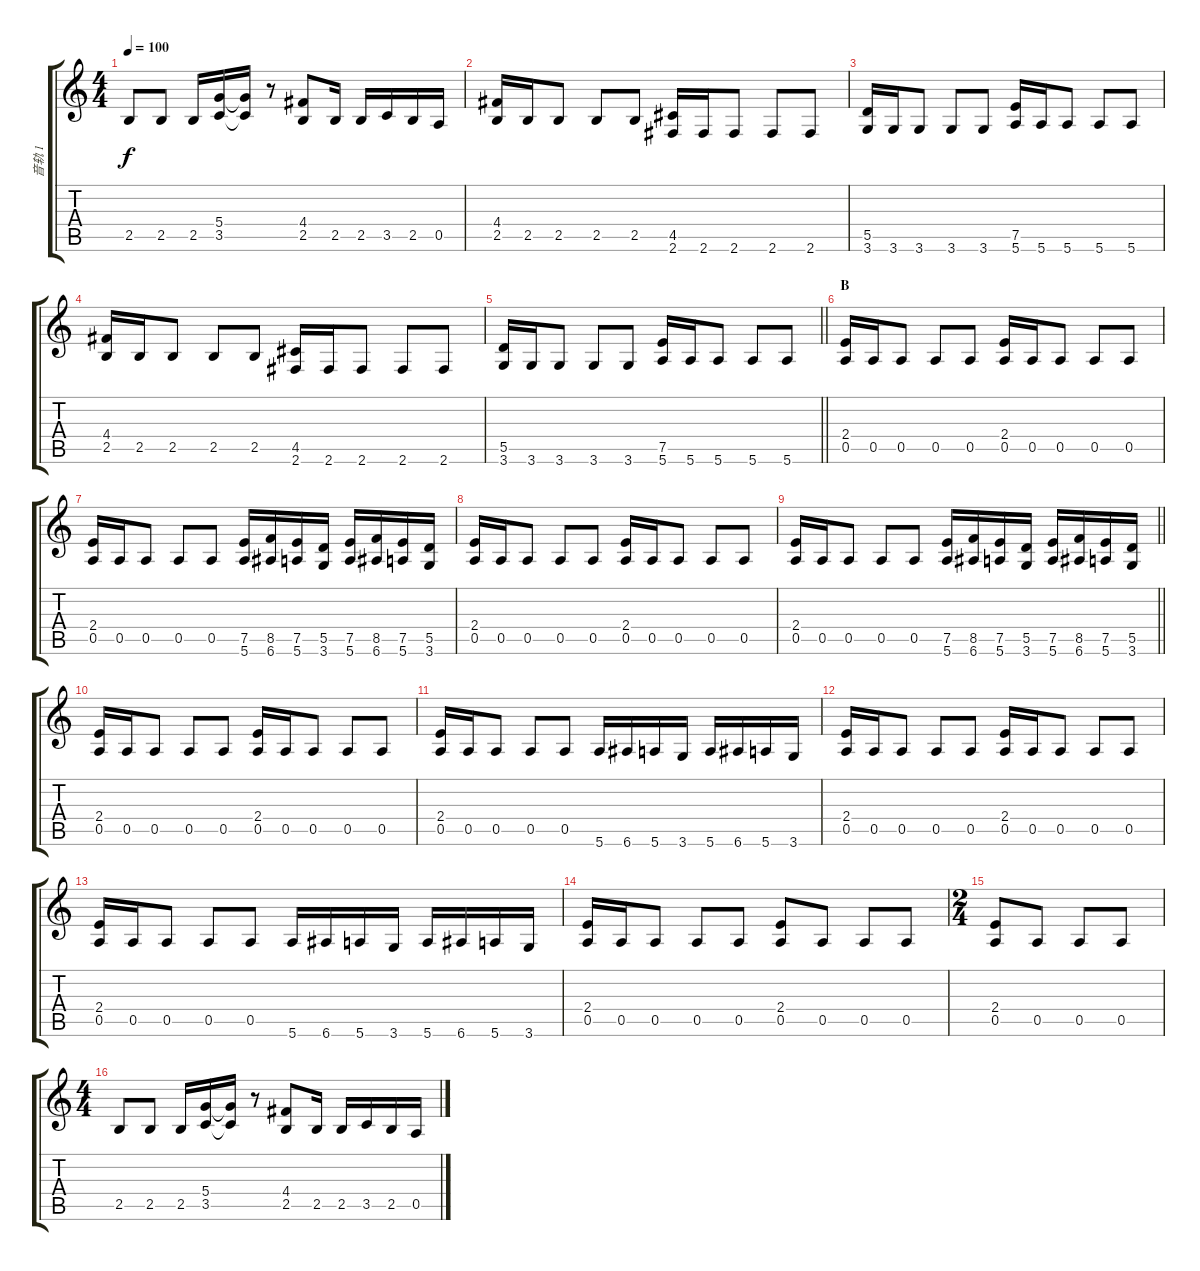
\track ("音轨 1" "音轨 1") {instrument distortionguitar}
\staff {score tabs}
\tuning (E4 B3 G3 D3 A2 E2) {hide}
\ts (4 4)
\tempo 100
\clef g2
\ks c
2.5.8{dy f} 2.5.8 2.5.16 (5.4 3.5).16 (5.4{t} 3.5{t}).16 r.8 (4.4 2.5).8 2.5.16 2.5.16 3.5.16 2.5.16 0.5.16 |
(4.4 2.5).16 2.5.16 2.5.8 2.5.8 2.5.8 (4.5 2.6).16 2.6.16 2.6.8 2.6.8 2.6.8 |
(5.5 3.6).16 3.6.16 3.6.8 3.6.8 3.6.8 (7.5 5.6).16 5.6.16 5.6.8 5.6.8 5.6.8 |
(4.4 2.5).16 2.5.16 2.5.8 2.5.8 2.5.8 (4.5 2.6).16 2.6.16 2.6.8 2.6.8 2.6.8 |
\barLineRight lightlight
(5.5 3.6).16 3.6.16 3.6.8 3.6.8 3.6.8 (7.5 5.6).16 5.6.16 5.6.8 5.6.8 5.6.8 |
\section ("" "B")
(2.4 0.5).16 0.5.16 0.5.8 0.5.8 0.5.8 (2.4 0.5).16 0.5.16 0.5.8 0.5.8 0.5.8 |
(2.4 0.5).16 0.5.16 0.5.8 0.5.8 0.5.8 (7.5 5.6).16 (8.5 6.6).16 (7.5 5.6).16 (5.5 3.6).16 (7.5 5.6).16 (8.5 6.6).16 (7.5 5.6).16 (5.5 3.6).16 |
(2.4 0.5).16 0.5.16 0.5.8 0.5.8 0.5.8 (2.4 0.5).16 0.5.16 0.5.8 0.5.8 0.5.8 |
\barLineRight lightlight
(2.4 0.5).16 0.5.16 0.5.8 0.5.8 0.5.8 (7.5 5.6).16 (8.5 6.6).16 (7.5 5.6).16 (5.5 3.6).16 (7.5 5.6).16 (8.5 6.6).16 (7.5 5.6).16 (5.5 3.6).16 |
(2.4 0.5).16 0.5.16 0.5.8 0.5.8 0.5.8 (2.4 0.5).16 0.5.16 0.5.8 0.5.8 0.5.8 |
(2.4 0.5).16 0.5.16 0.5.8 0.5.8 0.5.8 5.6.16 6.6.16 5.6.16 3.6.16 5.6.16 6.6.16 5.6.16 3.6.16 |
(2.4 0.5).16 0.5.16 0.5.8 0.5.8 0.5.8 (2.4 0.5).16 0.5.16 0.5.8 0.5.8 0.5.8 |
(2.4 0.5).16 0.5.16 0.5.8 0.5.8 0.5.8 5.6.16 6.6.16 5.6.16 3.6.16 5.6.16 6.6.16 5.6.16 3.6.16 |
(2.4 0.5).16 0.5.16 0.5.8 0.5.8 0.5.8 (2.4 0.5).8 0.5.8 0.5.8 0.5.8 |
\ts (2 4)
(2.4 0.5).8 0.5.8 0.5.8 0.5.8 |
\ts (4 4)
2.5.8 2.5.8 2.5.16 (5.4 3.5).16 (5.4{t} 3.5{t}).16 r.8 (4.4 2.5).8 2.5.16 2.5.16 3.5.16 2.5.16 0.5.16
